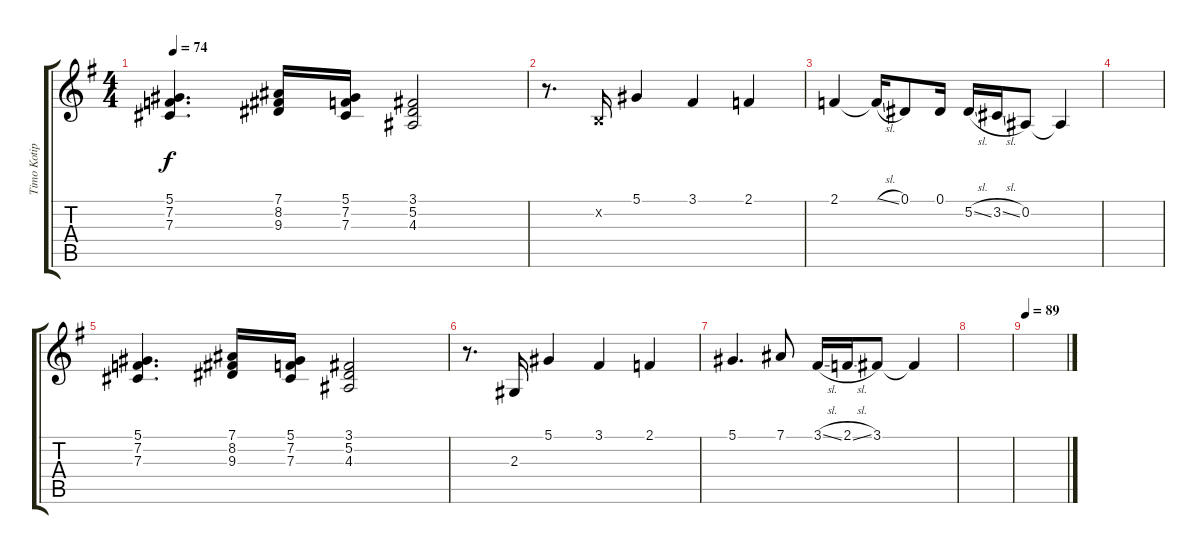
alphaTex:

\track ("Timo Kotipelto" "Timo Kotip") {instrument choiraahs}
\staff {score tabs}
\tuning (Eb4 Bb3 Gb3 Db3 Ab2 Eb2) {hide}
\ts (4 4)
\tempo 74
\clef g2
\ks g
(5.1 7.2 7.3).4{d dy f} (7.1 8.2 9.3).16 (5.1 7.2 7.3).16 (3.1 5.2 4.3).2 |
r.8{d} 1.2{x}.16 5.1.4 3.1.4 2.1.4 |
2.1.4 2.1{sl t}.16 0.1.8 0.1.16 5.2{sl}.16 3.2{sl}.16 0.2.8 0.2{t}.4 |
|
(5.1 7.2 7.3).4{d} (7.1 8.2 9.3).16 (5.1 7.2 7.3).16 (3.1 5.2 4.3).2 |
r.8{d} 2.3.16 5.1.4 3.1.4 2.1.4 |
5.1.4{d} 7.1.8 3.1{sl}.16 2.1{sl}.16 3.1.8 3.1{t}.4 |
|
\tempo 89
